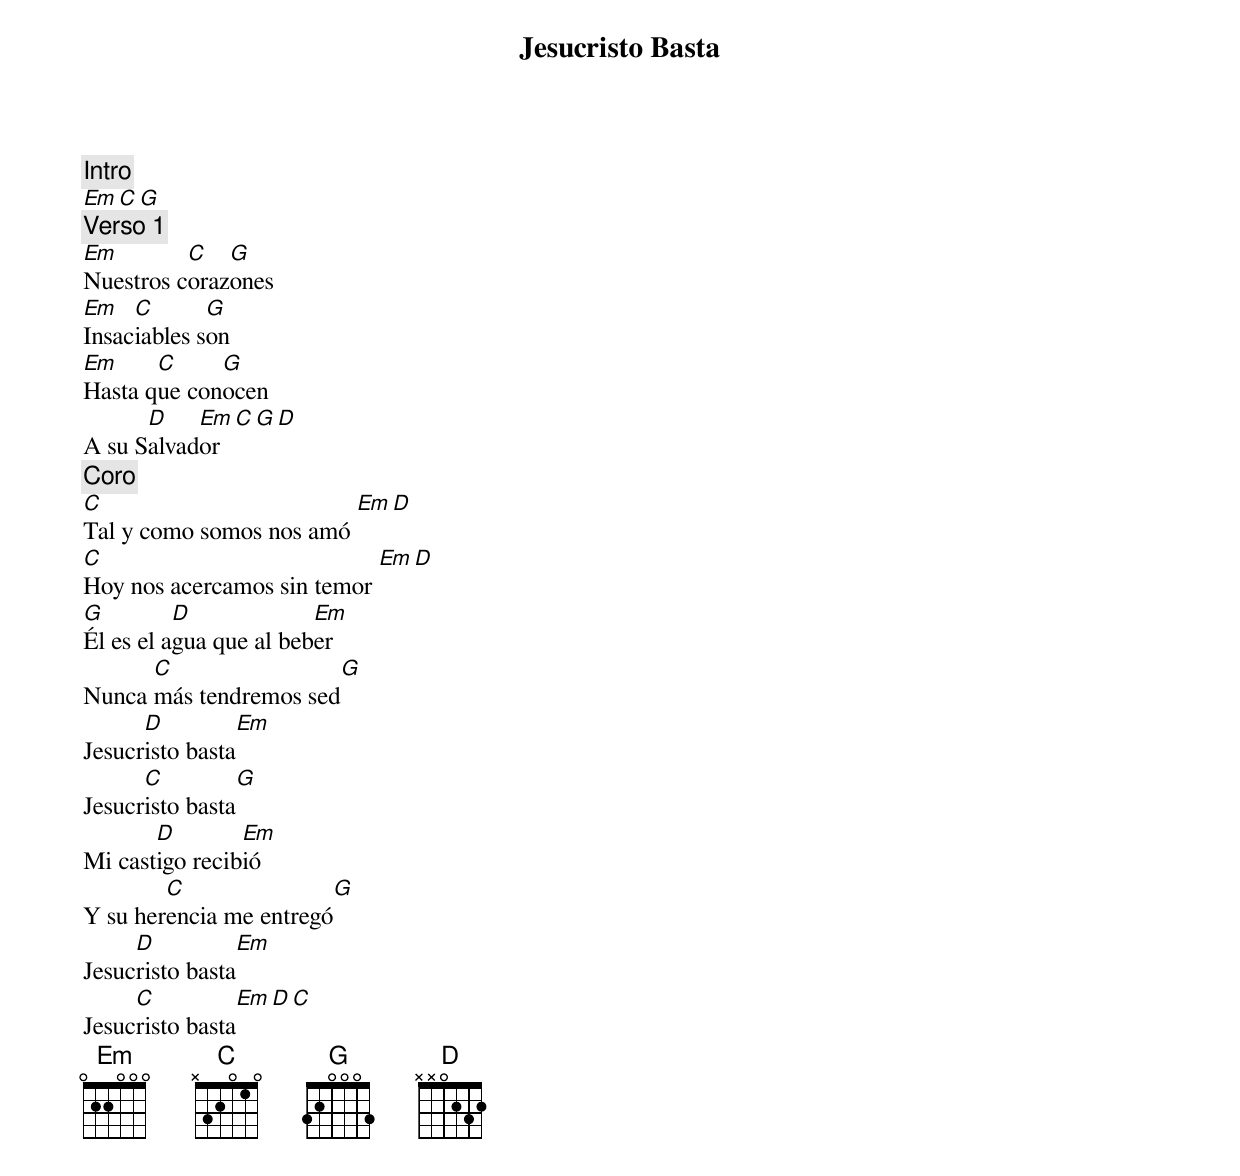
{title: Jesucristo Basta}
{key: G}
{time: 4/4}
{comment: Intro}
[Em][C][G]
{comment: Verso 1}
[Em]Nuestros c[C]oraz[G]ones
[Em]Insac[C]iables s[G]on
[Em]Hasta q[C]ue con[G]ocen
A su S[D]alvad[Em]or [C][G][D]
{comment: Coro}
[C]Tal y como somos nos amó [Em][D]
[C]Hoy nos acercamos sin temor [Em][D]
[G]Él es el a[D]gua que al beb[Em]er
Nunca [C]más tendremos sed[G]
Jesucr[D]isto basta[Em]
Jesucr[C]isto basta[G]
Mi cast[D]igo recib[Em]ió
Y su her[C]encia me entregó[G]
Jesuc[D]risto basta[Em]
Jesuc[C]risto basta[Em][D][C]
